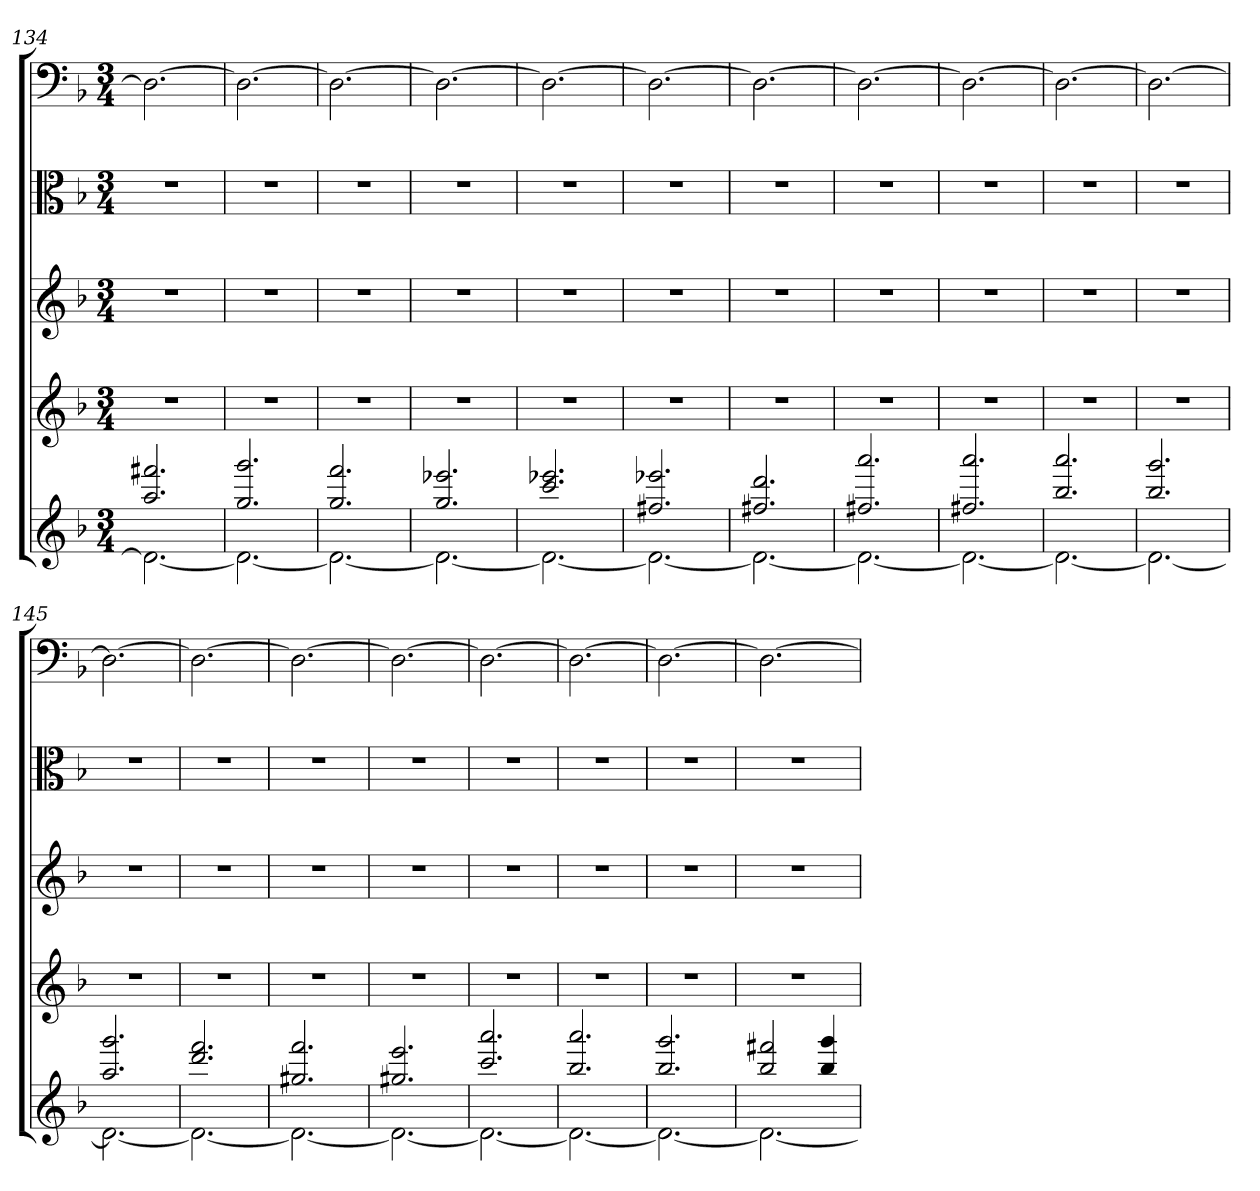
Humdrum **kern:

**kern	**kern	**kern	**kern	**kern
*part5	*part4	*part3	*part2	*part1
*staff5	*staff4	*staff3	*staff2	*staff1
*clefG2	*clefG2	*clefG2	*clefC3	*clefF4
*k[b-]	*k[b-]	*k[b-]	*k[b-]	*k[b-]
*d:	*d:	*d:	*d:	*d:
*M3/4	*M3/4	*M3/4	*M3/4	*M3/4
=134	=134	=134	=134	=134
*^	*	*	*	*
2.aa/ 2.fff#X/	2.d\_	2.r	2.r	2.r	2.D\_
=135	=135	=135	=135	=135	=135
2.gg/ 2.ggg/	2.d\_	2.r	2.r	2.r	2.D\_
=136	=136	=136	=136	=136	=136
2.gg/ 2.fff/	2.d\_	2.r	2.r	2.r	2.D\_
=137	=137	=137	=137	=137	=137
2.gg/ 2.eee-X/	2.d\_	2.r	2.r	2.r	2.D\_
=138	=138	=138	=138	=138	=138
2.ccc/ 2.eee-X/	2.d\_	2.r	2.r	2.r	2.D\_
=139	=139	=139	=139	=139	=139
2.ff#X/ 2.eee-X/	2.d\_	2.r	2.r	2.r	2.D\_
=140	=140	=140	=140	=140	=140
2.ff#X/ 2.ddd/	2.d\_	2.r	2.r	2.r	2.D\_
=141	=141	=141	=141	=141	=141
2.ff#X/ 2.aaa/	2.d\_	2.r	2.r	2.r	2.D\_
=142	=142	=142	=142	=142	=142
2.ff#X/ 2.aaa/	2.d\_	2.r	2.r	2.r	2.D\_
=143	=143	=143	=143	=143	=143
2.bb-/ 2.aaa/	2.d\_	2.r	2.r	2.r	2.D\_
=144	=144	=144	=144	=144	=144
2.bb-/ 2.ggg/	2.d\_	2.r	2.r	2.r	2.D\_
=145	=145	=145	=145	=145	=145
2.aa/ 2.ggg/	2.d\_	2.r	2.r	2.r	2.D\_
=146	=146	=146	=146	=146	=146
2.ddd/ 2.fff/	2.d\_	2.r	2.r	2.r	2.D\_
=147	=147	=147	=147	=147	=147
2.gg#X/ 2.fff/	2.d\_	2.r	2.r	2.r	2.D\_
=148	=148	=148	=148	=148	=148
2.gg#X/ 2.eee/	2.d\_	2.r	2.r	2.r	2.D\_
=149	=149	=149	=149	=149	=149
2.ccc/ 2.aaa/	2.d\_	2.r	2.r	2.r	2.D\_
=150	=150	=150	=150	=150	=150
2.bb-/ 2.aaa/	2.d\_	2.r	2.r	2.r	2.D\_
=151	=151	=151	=151	=151	=151
2.bb-/ 2.ggg/	2.d\_	2.r	2.r	2.r	2.D\_
=152	=152	=152	=152	=152	=152
2bb-/ 2fff#X/	2.d\_	2.r	2.r	2.r	2.D\_
4bb-/ 4ggg/	.	.	.	.	.
*v	*v	*	*	*	*
=	=	=	=	=
*-	*-	*-	*-	*-
